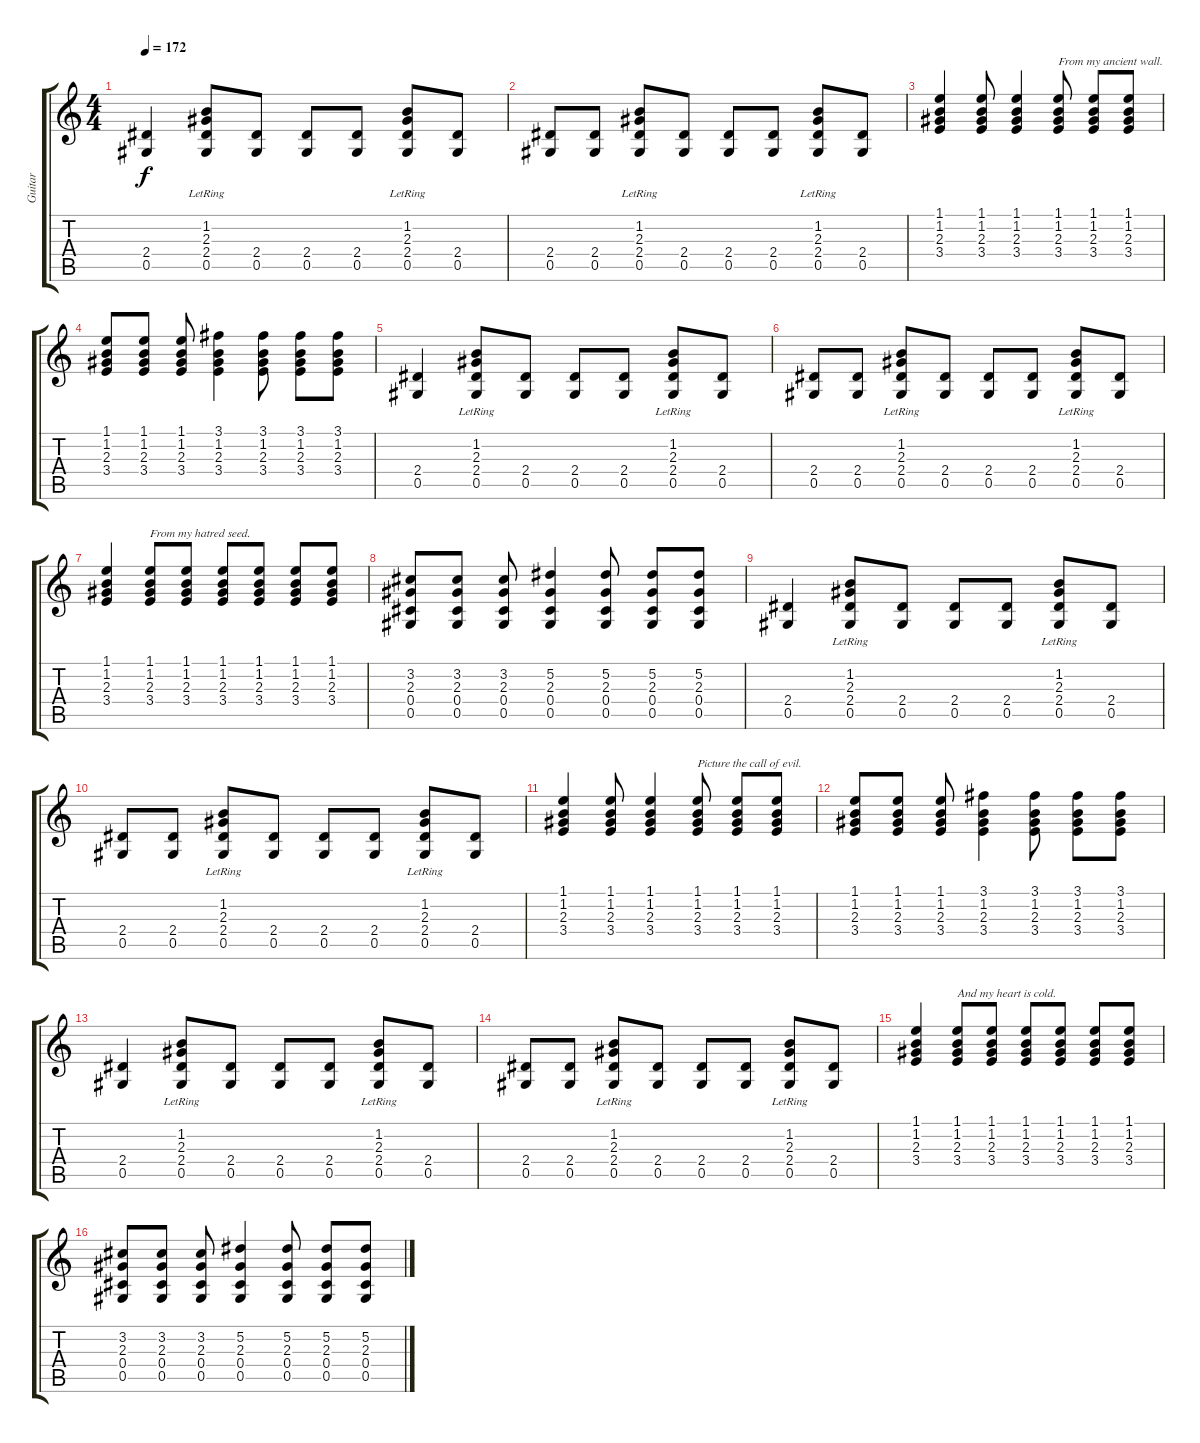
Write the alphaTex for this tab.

\track ("Guitar" "Guitar") {instrument overdrivenguitar}
\staff {score tabs}
\tuning (Eb4 Bb3 Gb3 Db3 Ab2 Eb2) {hide}
\ts (4 4)
\tempo 172
\clef g2
\ks c
(2.4 0.5).4{dy f} (1.2{lr} 2.3{lr} 2.4 0.5).8 (2.4 0.5).8 (2.4 0.5).8 (2.4 0.5).8 (1.2{lr} 2.3{lr} 2.4 0.5).8 (2.4 0.5).8 |
(2.4 0.5).8 (2.4 0.5).8 (1.2{lr} 2.3{lr} 2.4 0.5).8 (2.4 0.5).8 (2.4 0.5).8 (2.4 0.5).8 (1.2{lr} 2.3{lr} 2.4 0.5).8 (2.4 0.5).8 |
(1.1 1.2 2.3 3.4).4 (1.1 1.2 2.3 3.4).8 (1.1 1.2 2.3 3.4).4 (1.1 1.2 2.3 3.4).8{txt "From my ancient wall."} (1.1 1.2 2.3 3.4).8 (1.1 1.2 2.3 3.4).8 |
(1.1 1.2 2.3 3.4).8 (1.1 1.2 2.3 3.4).8 (1.1 1.2 2.3 3.4).8 (3.1 1.2 2.3 3.4).4 (3.1 1.2 2.3 3.4).8 (3.1 1.2 2.3 3.4).8 (3.1 1.2 2.3 3.4).8 |
(2.4 0.5).4 (1.2{lr} 2.3{lr} 2.4 0.5).8 (2.4 0.5).8 (2.4 0.5).8 (2.4 0.5).8 (1.2{lr} 2.3{lr} 2.4 0.5).8 (2.4 0.5).8 |
(2.4 0.5).8 (2.4 0.5).8 (1.2{lr} 2.3{lr} 2.4 0.5).8 (2.4 0.5).8 (2.4 0.5).8 (2.4 0.5).8 (1.2{lr} 2.3{lr} 2.4 0.5).8 (2.4 0.5).8 |
(1.1 1.2 2.3 3.4).4 (1.1 1.2 2.3 3.4).8{txt "From my hatred seed."} (1.1 1.2 2.3 3.4).8 (1.1 1.2 2.3 3.4).8 (1.1 1.2 2.3 3.4).8 (1.1 1.2 2.3 3.4).8 (1.1 1.2 2.3 3.4).8 |
(3.2 2.3 0.4 0.5).8 (3.2 2.3 0.4 0.5).8 (3.2 2.3 0.4 0.5).8 (5.2 2.3 0.4 0.5).4 (5.2 2.3 0.4 0.5).8 (5.2 2.3 0.4 0.5).8 (5.2 2.3 0.4 0.5).8 |
(2.4 0.5).4 (1.2{lr} 2.3{lr} 2.4 0.5).8 (2.4 0.5).8 (2.4 0.5).8 (2.4 0.5).8 (1.2{lr} 2.3{lr} 2.4 0.5).8 (2.4 0.5).8 |
(2.4 0.5).8 (2.4 0.5).8 (1.2{lr} 2.3{lr} 2.4 0.5).8 (2.4 0.5).8 (2.4 0.5).8 (2.4 0.5).8 (1.2{lr} 2.3{lr} 2.4 0.5).8 (2.4 0.5).8 |
(1.1 1.2 2.3 3.4).4 (1.1 1.2 2.3 3.4).8 (1.1 1.2 2.3 3.4).4 (1.1 1.2 2.3 3.4).8{txt "Picture the call of evil."} (1.1 1.2 2.3 3.4).8 (1.1 1.2 2.3 3.4).8 |
(1.1 1.2 2.3 3.4).8 (1.1 1.2 2.3 3.4).8 (1.1 1.2 2.3 3.4).8 (3.1 1.2 2.3 3.4).4 (3.1 1.2 2.3 3.4).8 (3.1 1.2 2.3 3.4).8 (3.1 1.2 2.3 3.4).8 |
(2.4 0.5).4 (1.2{lr} 2.3{lr} 2.4 0.5).8 (2.4 0.5).8 (2.4 0.5).8 (2.4 0.5).8 (1.2{lr} 2.3{lr} 2.4 0.5).8 (2.4 0.5).8 |
(2.4 0.5).8 (2.4 0.5).8 (1.2{lr} 2.3{lr} 2.4 0.5).8 (2.4 0.5).8 (2.4 0.5).8 (2.4 0.5).8 (1.2{lr} 2.3{lr} 2.4 0.5).8 (2.4 0.5).8 |
(1.1 1.2 2.3 3.4).4 (1.1 1.2 2.3 3.4).8{txt "And my heart is cold."} (1.1 1.2 2.3 3.4).8 (1.1 1.2 2.3 3.4).8 (1.1 1.2 2.3 3.4).8 (1.1 1.2 2.3 3.4).8 (1.1 1.2 2.3 3.4).8 |
(3.2 2.3 0.4 0.5).8 (3.2 2.3 0.4 0.5).8 (3.2 2.3 0.4 0.5).8 (5.2 2.3 0.4 0.5).4 (5.2 2.3 0.4 0.5).8 (5.2 2.3 0.4 0.5).8 (5.2 2.3 0.4 0.5).8
